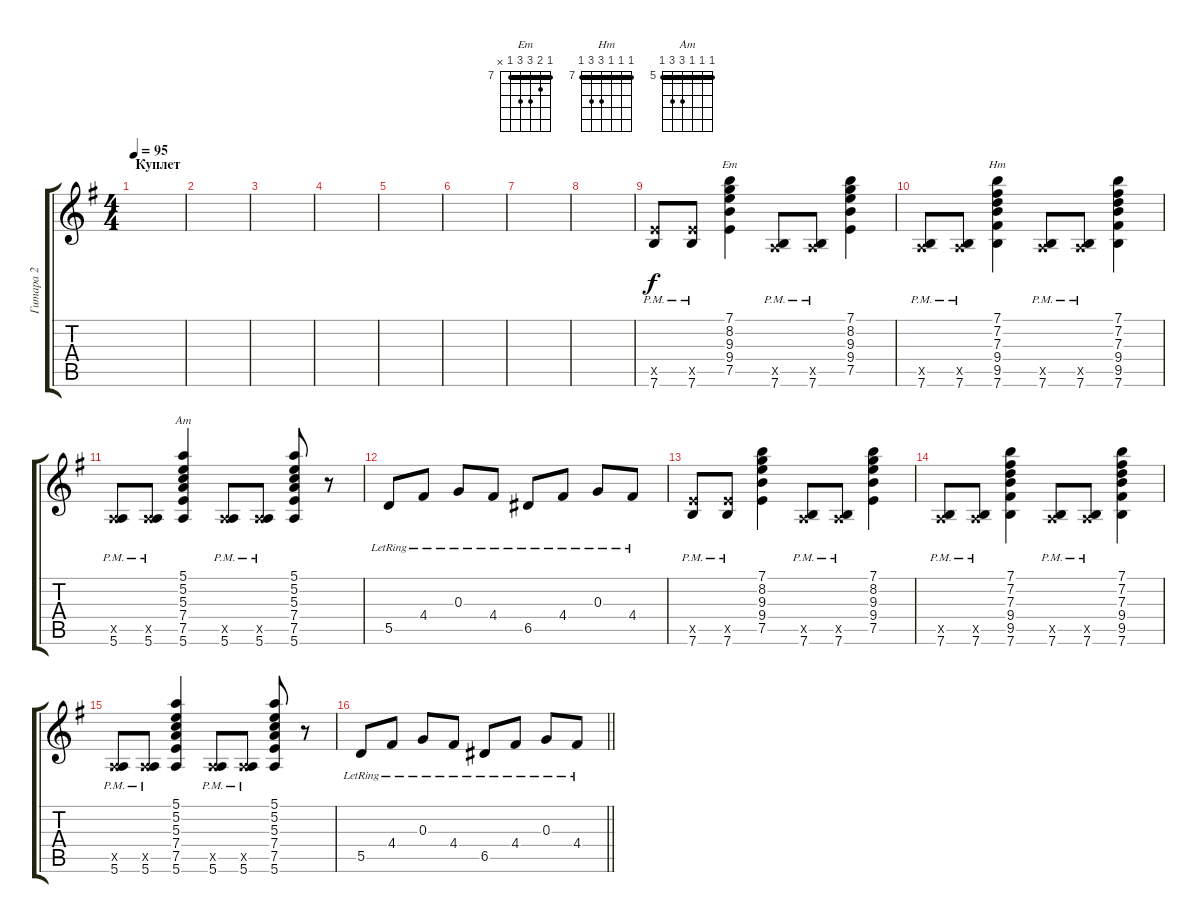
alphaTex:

\track ("Гитара 2" "Гитара 2") {instrument overdrivenguitar}
\staff {score tabs}
\tuning (E4 B3 G3 D3 A2 E2) {hide}
\chord ("Em" 7 8 9 9 7 x) {firstfret 7 barre 7}
\chord ("Hm" 7 7 7 9 9 7) {firstfret 7 barre 7}
\chord ("Am" 5 5 5 7 7 5) {firstfret 5 barre 5}
\ts (4 4)
\section ("" "Куплет")
\tempo 95
\clef g2
\ks eminor
|
|
|
|
|
|
|
|
(7.5{x} 7.6{pm}).8{instrument electricguitarclean} (7.5{x} 7.6{pm}).8 (7.1 8.2 9.3 9.4 7.5).4{ch "Em"} (0.5{x} 7.6{pm}).8 (0.5{x} 7.6{pm}).8 (7.1 8.2 9.3 9.4 7.5).4 |
(0.5{x} 7.6{pm}).8 (0.5{x} 7.6{pm}).8 (7.1 7.2 7.3 9.4 9.5 7.6).4{ch "Hm"} (0.5{x} 7.6{pm}).8 (0.5{x} 7.6{pm}).8 (7.1 7.2 7.3 9.4 9.5 7.6).4 |
(0.5{x} 5.6{pm}).8 (0.5{x} 5.6{pm}).8 (5.1 5.2 5.3 7.4 7.5 5.6).4{ch "Am"} (0.5{x} 5.6{pm}).8 (0.5{x} 5.6{pm}).8 (5.1 5.2 5.3 7.4 7.5 5.6).8 r.8 |
5.5{lr}.8 4.4{lr}.8 0.3{lr}.8 4.4{lr}.8 6.5{lr}.8 4.4{lr}.8 0.3{lr}.8 4.4{lr}.8 |
(7.5{x} 7.6{pm}).8 (7.5{x} 7.6{pm}).8 (7.1 8.2 9.3 9.4 7.5).4 (0.5{x} 7.6{pm}).8 (0.5{x} 7.6{pm}).8 (7.1 8.2 9.3 9.4 7.5).4 |
(0.5{x} 7.6{pm}).8 (0.5{x} 7.6{pm}).8 (7.1 7.2 7.3 9.4 9.5 7.6).4 (0.5{x} 7.6{pm}).8 (0.5{x} 7.6{pm}).8 (7.1 7.2 7.3 9.4 9.5 7.6).4 |
(0.5{x} 5.6{pm}).8 (0.5{x} 5.6{pm}).8 (5.1 5.2 5.3 7.4 7.5 5.6).4 (0.5{x} 5.6{pm}).8 (0.5{x} 5.6{pm}).8 (5.1 5.2 5.3 7.4 7.5 5.6).8 r.8 |
\barLineRight lightlight
5.5{lr}.8 4.4{lr}.8 0.3{lr}.8 4.4{lr}.8 6.5{lr}.8 4.4{lr}.8 0.3{lr}.8 4.4{lr}.8
